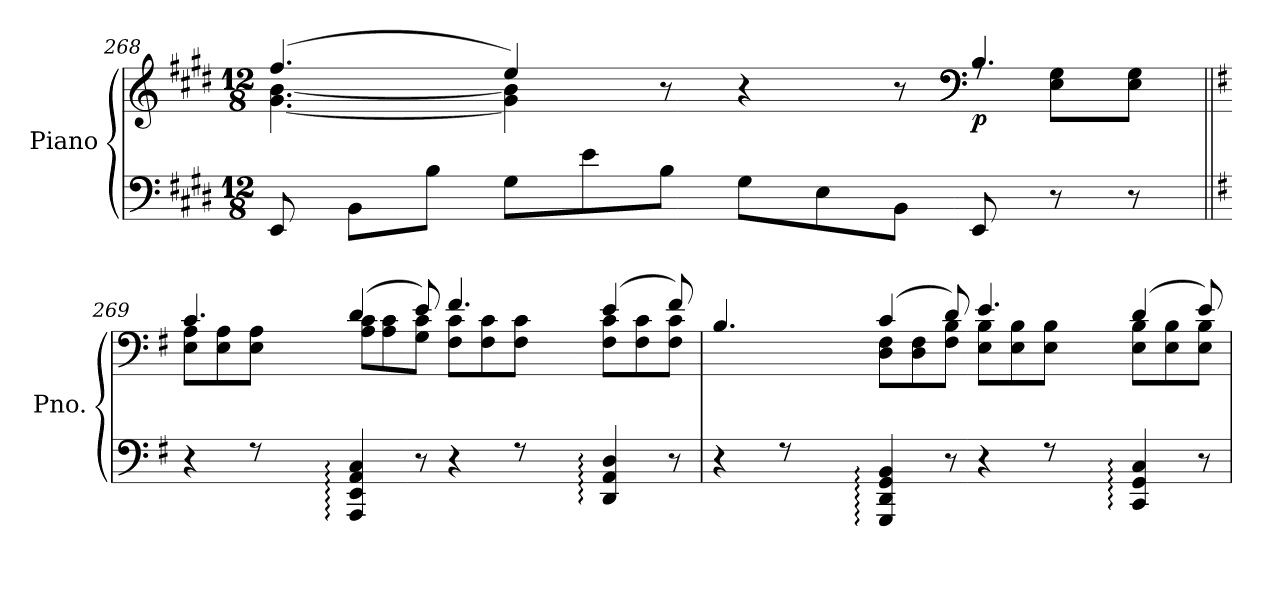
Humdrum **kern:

**kern	**kern	**dynam
*part1	*part1	*part1
*staff2	*staff1	*staff1/2
*I"Piano	*	*
*I'Pno.	*	*
*clefF4	*clefG2	*
*k[f#c#g#d#]	*k[f#c#g#d#]	*
*M12/8	*M12/8	*
*MM114	*MM114	*
=268	=268	=268
*	*^	*
8EE/	(4.ff#/	[4.g#\ [4.b\	.
8BB\L	.	.	.
8B\J	.	.	.
8G#\L	4ee/)	4g#\] 4b\]	.
8e\	.	.	.
8B\J	8r	8rddddyy	.
8G#\L	4r	4rddddyy	.
8E\	.	.	.
8BB\J	8r	8rddddyy	.
*	*clefF4	*	*
!	!	!	!LO:DY:b
8EE/	4.B/	8rA	p
8r	.	8E\ 8G#\L	.
8r	.	8E\ 8G#\J	.
!!LO:LB:g=z	!!
=269||	=269||	=269||	=269||
*k[f#]	*k[f#]	*	*
*^	*	*	*
4r	4ryy	4.c/	8E\ 8A\L	.
.	.	.	8E\ 8A\	.
8r	32rFyy	.	8E\ 8A\J	.
.	32AAA!LLLyy	.	.	.
.	32EE!yy	.	.	.
.	32AA!JJJyy	.	.	.
4AAA/: 4EE/: 4AA/: 4C/:	4C!yy	(4d/	8A\ 8c\L	.
.	.	.	8A\ 8c\	.
8r	8ryy	8e/)	8G\ 8c\J	.
4r	4ryy	4.f#/	8F#\ 8c\L	.
.	.	.	8F#\ 8c\	.
8r	16rFyy	.	8F#\ 8c\J	.
.	32DD!LLLyy	.	.	.
.	32AA!JJJyy	.	.	.
4DD/: 4AA/: 4D/:	4D/yy	(4e/	8F#\ 8c\L	.
.	.	.	8F#\ 8c\	.
8r	8ryy	8f#/)	8F#\ 8c\J	.
=270	=270	=270	=270	=270
4r	4ryy	4.B/	8F#\ 8B\yyL	.
.	.	.	8D\ 8F#\	.
8r	32rFyy	.	8D\ 8F#\J	.
.	32GGG!LLLyy	.	.	.
.	32DD!yy	.	.	.
.	32GG!JJJyy	.	.	.
4GGG/: 4DD/: 4GG/: 4BB/:	4BB/yy	(4c/	8D\ 8F#\L	.
.	.	.	8D\ 8F#\	.
8r	8ryy	8d/)	8F#\ 8B\J	.
4r	4ryy	4.e/	8E\ 8B\L	.
.	.	.	8E\ 8B\	.
8r	16rFyy	.	8E\ 8B\J	.
.	32CC!LLLyy	.	.	.
.	32GG!JJJyy	.	.	.
4CC/: 4GG/: 4C/:	4C/yy	(4d/	8E\ 8B\L	.
.	.	.	8E\ 8B\	.
8r	8ryy	8e/)	8E\ 8B\J	.
*v	*v	*	*	*
*	*v	*v	*
=	=	=
*-	*-	*-
